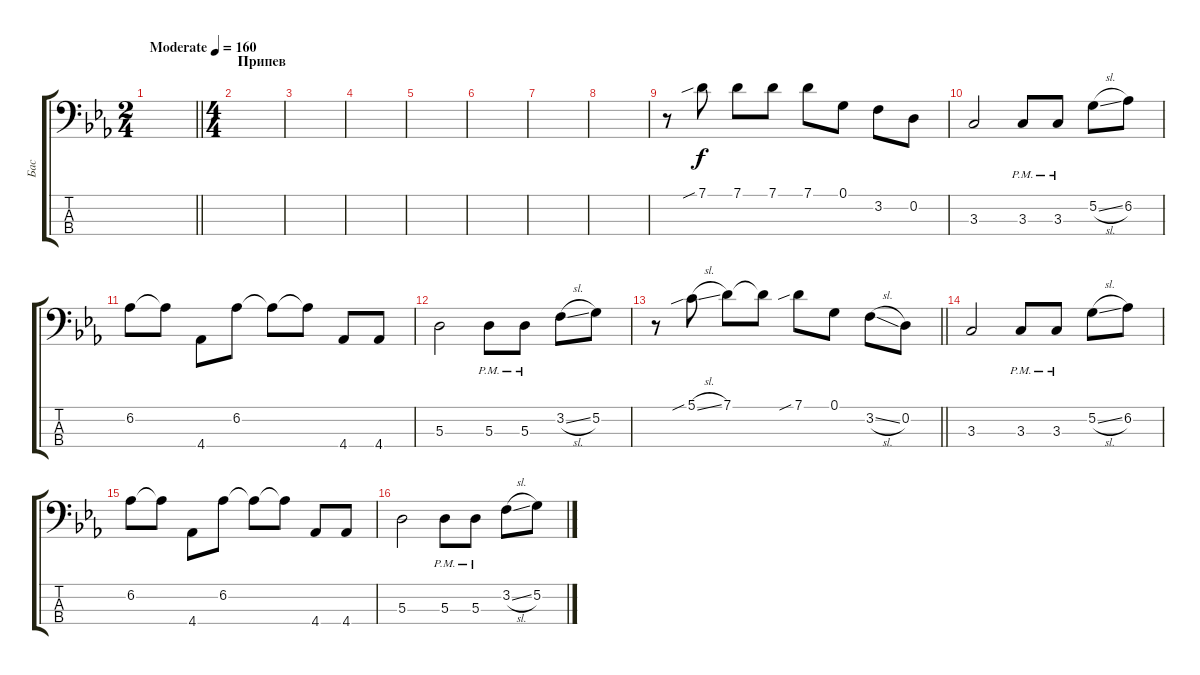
\track ("Бас" "Бас") {instrument electricbassfinger}
\staff {score tabs}
\tuning (G2 D2 A1 E1) {hide}
\ts (2 4)
\tempo (160 "Moderate")
\clef f4
\barLineRight lightlight
\ks cminor
|
\ts (4 4)
\section ("" "Припев")
|
|
|
|
|
|
|
r.8 7.1{sib}.8 7.1.8 7.1.8 7.1.8 0.1.8 3.2.8 0.2.8 |
3.3.2 3.3{pm}.8 3.3{pm}.8 5.2{sl}.8 6.2.8 |
6.2.8 6.2{t}.8 4.4.8 6.2.8 6.2{t}.8 6.2{t}.8 4.4.8 4.4.8 |
5.3.2 5.3{pm}.8 5.3{pm}.8 3.2{sl}.8 5.2.8 |
\barLineRight lightlight
r.8 5.1{sib sl}.8 7.1.8 7.1{t}.8 7.1{sib}.8 0.1.8 3.2{sl}.8 0.2.8 |
3.3.2 3.3{pm}.8 3.3{pm}.8 5.2{sl}.8 6.2.8 |
6.2.8 6.2{t}.8 4.4.8 6.2.8 6.2{t}.8 6.2{t}.8 4.4.8 4.4.8 |
5.3.2 5.3{pm}.8 5.3{pm}.8 3.2{sl}.8 5.2.8
